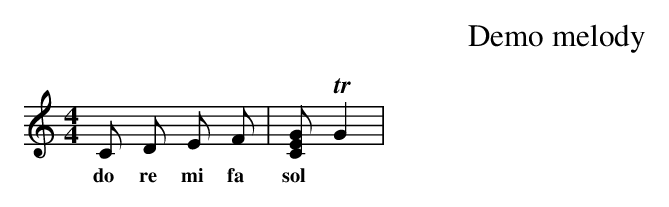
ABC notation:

X:1
T: Demo melody
M: 4/4
L: 1/8
K: C
V: lead
C D E F | [CEG] !trill! G2 |
w: do re mi fa sol
